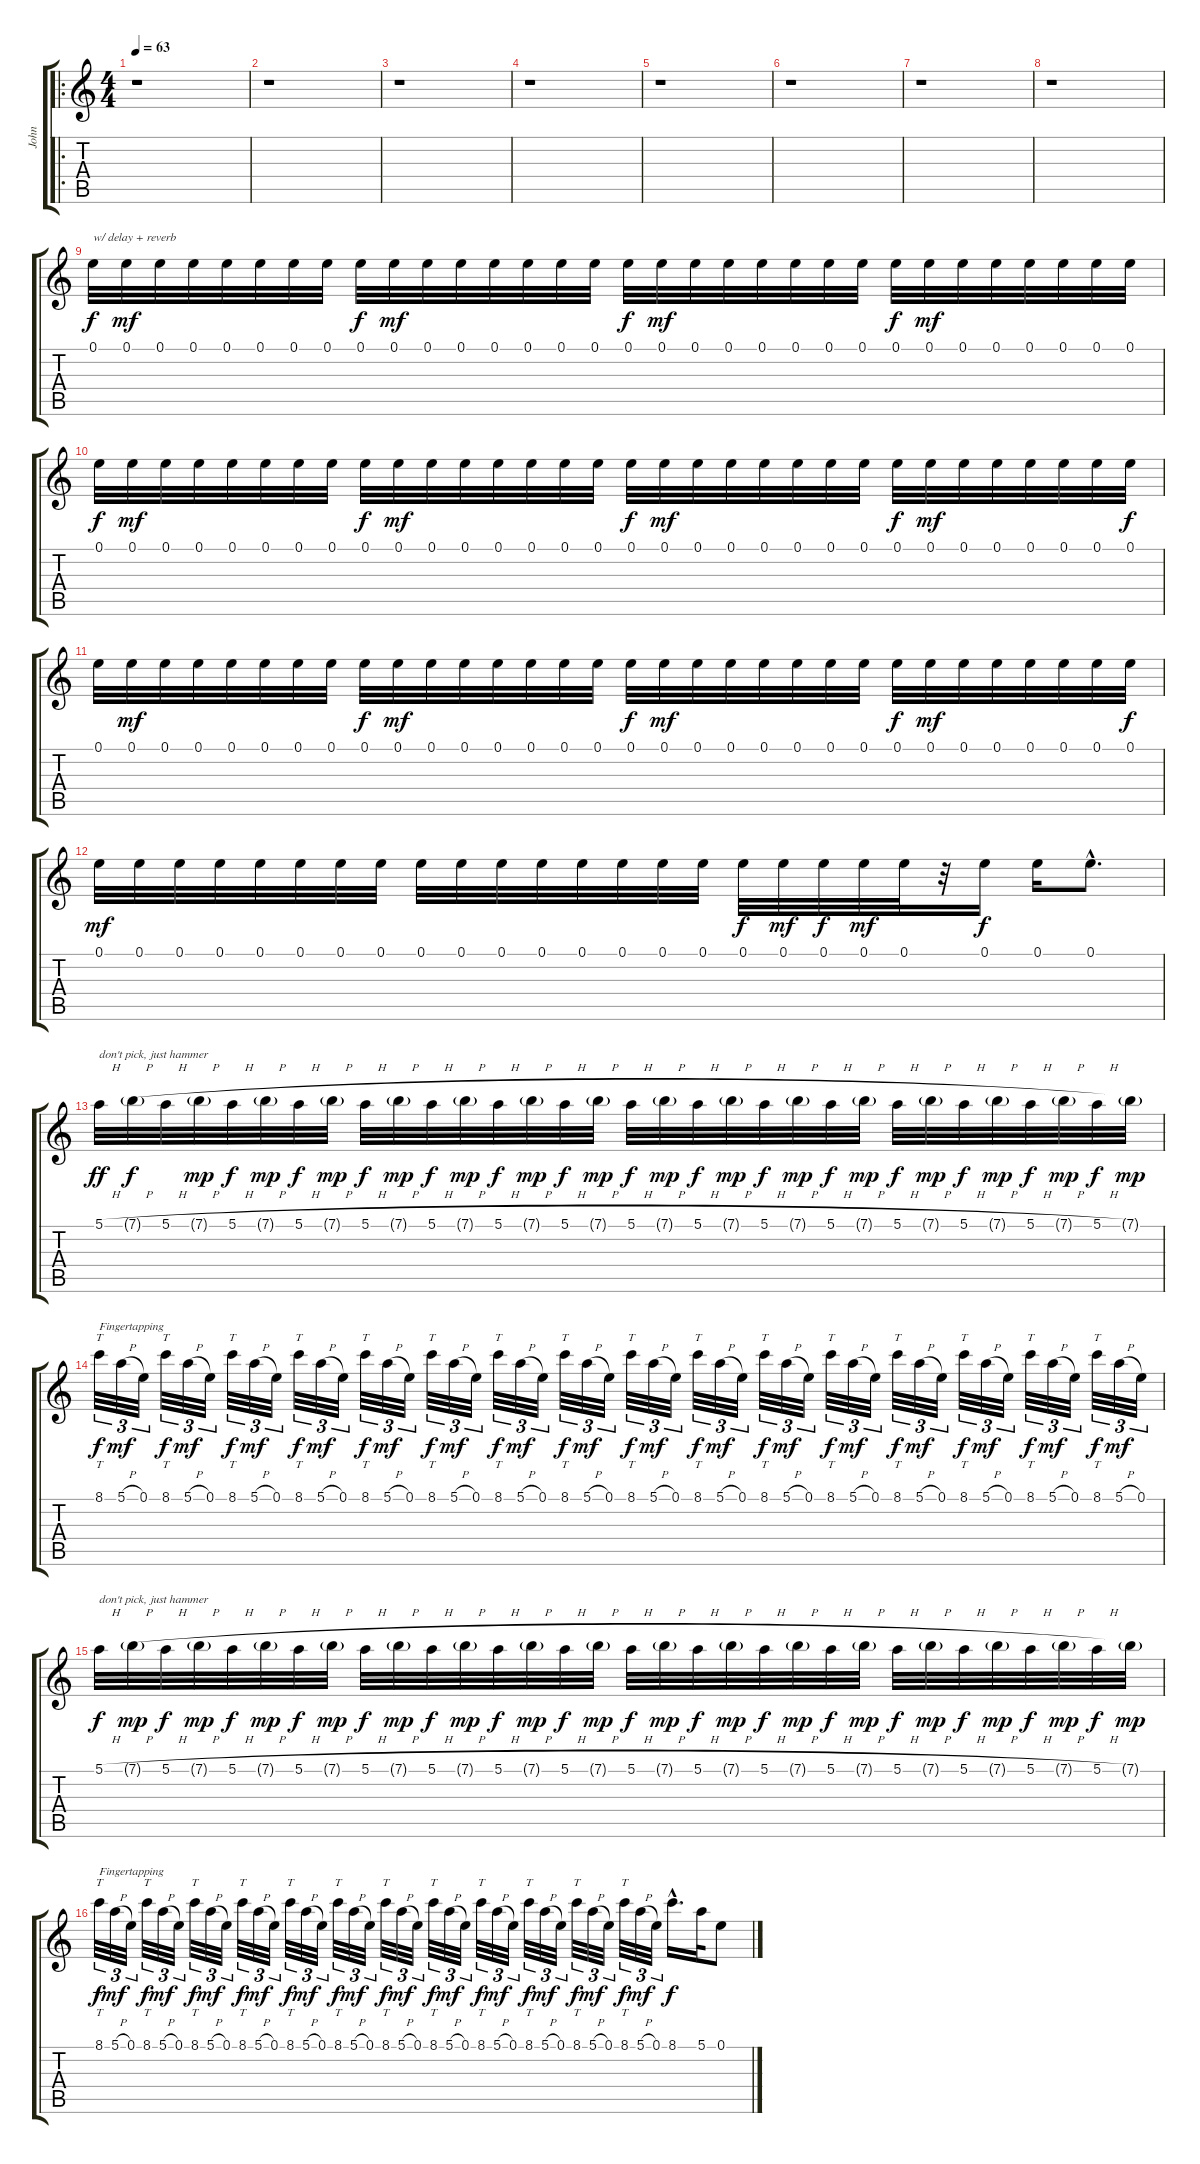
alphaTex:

\track ("John" "John") {instrument electricguitarjazz}
\staff {score tabs}
\tuning (E4 B3 G3 D3 A2 E2) {hide}
\ro
\ts (4 4)
\tempo 63
\clef g2
\ks c
r.1{dy f instrument electricguitarjazz} |
r.1 |
r.1 |
r.1 |
r.1 |
r.1 |
r.1 |
r.1 |
0.1.32{txt "w/ delay + reverb" volume 10} 0.1.32{dy mf} 0.1.32 0.1.32 0.1.32 0.1.32 0.1.32 0.1.32 0.1.32{dy f} 0.1.32{dy mf} 0.1.32 0.1.32 0.1.32 0.1.32 0.1.32 0.1.32 0.1.32{dy f} 0.1.32{dy mf} 0.1.32 0.1.32 0.1.32 0.1.32 0.1.32 0.1.32 0.1.32{dy f} 0.1.32{dy mf} 0.1.32 0.1.32 0.1.32 0.1.32 0.1.32 0.1.32 |
0.1.32{dy f} 0.1.32{dy mf} 0.1.32 0.1.32 0.1.32 0.1.32 0.1.32 0.1.32 0.1.32{dy f} 0.1.32{dy mf} 0.1.32 0.1.32 0.1.32 0.1.32 0.1.32 0.1.32 0.1.32{dy f} 0.1.32{dy mf} 0.1.32 0.1.32 0.1.32 0.1.32 0.1.32 0.1.32 0.1.32{dy f} 0.1.32{dy mf} 0.1.32 0.1.32 0.1.32 0.1.32 0.1.32 0.1.32{dy f} |
0.1.32 0.1.32{dy mf} 0.1.32 0.1.32 0.1.32 0.1.32 0.1.32 0.1.32 0.1.32{dy f} 0.1.32{dy mf} 0.1.32 0.1.32 0.1.32 0.1.32 0.1.32 0.1.32 0.1.32{dy f} 0.1.32{dy mf} 0.1.32 0.1.32 0.1.32 0.1.32 0.1.32 0.1.32 0.1.32{dy f} 0.1.32{dy mf} 0.1.32 0.1.32 0.1.32 0.1.32 0.1.32 0.1.32{dy f} |
0.1.32{dy mf} 0.1.32 0.1.32 0.1.32 0.1.32 0.1.32 0.1.32 0.1.32 0.1.32 0.1.32 0.1.32 0.1.32 0.1.32 0.1.32 0.1.32 0.1.32 0.1.32{dy f} 0.1.32{dy mf} 0.1.32{dy f} 0.1.32{dy mf} 0.1.32 r.32 0.1.16{dy f} 0.1.16 0.1{hac}.8{d} |
5.1{h}.32{txt "don't pick, just hammer" dy ff volume 10} 7.1{h g}.32{dy f} 5.1{h}.32 7.1{h g}.32{dy mp} 5.1{h}.32{dy f} 7.1{h g}.32{dy mp} 5.1{h}.32{dy f} 7.1{h g}.32{dy mp} 5.1{h}.32{dy f} 7.1{h g}.32{dy mp} 5.1{h}.32{dy f} 7.1{h g}.32{dy mp} 5.1{h}.32{dy f} 7.1{h g}.32{dy mp} 5.1{h}.32{dy f} 7.1{h g}.32{dy mp} 5.1{h}.32{dy f} 7.1{h g}.32{dy mp} 5.1{h}.32{dy f} 7.1{h g}.32{dy mp} 5.1{h}.32{dy f} 7.1{h g}.32{dy mp} 5.1{h}.32{dy f} 7.1{h g}.32{dy mp} 5.1{h}.32{dy f} 7.1{h g}.32{dy mp} 5.1{h}.32{dy f} 7.1{h g}.32{dy mp} 5.1{h}.32{dy f} 7.1{h g}.32{dy mp} 5.1{h}.32{dy f} 7.1{g}.32{dy mp} |
8.1.32{tt tu (3 2) txt "Fingertapping" dy f} 5.1{h}.32{tu (3 2) dy mf} 0.1.32{tu (3 2)} 8.1.32{tt tu (3 2) dy f} 5.1{h}.32{tu (3 2) dy mf} 0.1.32{tu (3 2)} 8.1.32{tt tu (3 2) dy f} 5.1{h}.32{tu (3 2) dy mf} 0.1.32{tu (3 2)} 8.1.32{tt tu (3 2) dy f} 5.1{h}.32{tu (3 2) dy mf} 0.1.32{tu (3 2)} 8.1.32{tt tu (3 2) dy f} 5.1{h}.32{tu (3 2) dy mf} 0.1.32{tu (3 2)} 8.1.32{tt tu (3 2) dy f} 5.1{h}.32{tu (3 2) dy mf} 0.1.32{tu (3 2)} 8.1.32{tt tu (3 2) dy f} 5.1{h}.32{tu (3 2) dy mf} 0.1.32{tu (3 2)} 8.1.32{tt tu (3 2) dy f} 5.1{h}.32{tu (3 2) dy mf} 0.1.32{tu (3 2)} 8.1.32{tt tu (3 2) dy f} 5.1{h}.32{tu (3 2) dy mf} 0.1.32{tu (3 2)} 8.1.32{tt tu (3 2) dy f} 5.1{h}.32{tu (3 2) dy mf} 0.1.32{tu (3 2)} 8.1.32{tt tu (3 2) dy f} 5.1{h}.32{tu (3 2) dy mf} 0.1.32{tu (3 2)} 8.1.32{tt tu (3 2) dy f} 5.1{h}.32{tu (3 2) dy mf} 0.1.32{tu (3 2)} 8.1.32{tt tu (3 2) dy f} 5.1{h}.32{tu (3 2) dy mf} 0.1.32{tu (3 2)} 8.1.32{tt tu (3 2) dy f} 5.1{h}.32{tu (3 2) dy mf} 0.1.32{tu (3 2)} 8.1.32{tt tu (3 2) dy f} 5.1{h}.32{tu (3 2) dy mf} 0.1.32{tu (3 2)} 8.1.32{tt tu (3 2) dy f} 5.1{h}.32{tu (3 2) dy mf} 0.1.32{tu (3 2)} |
5.1{h}.32{txt "don't pick, just hammer" dy f} 7.1{h g}.32{dy mp} 5.1{h}.32{dy f} 7.1{h g}.32{dy mp} 5.1{h}.32{dy f} 7.1{h g}.32{dy mp} 5.1{h}.32{dy f} 7.1{h g}.32{dy mp} 5.1{h}.32{dy f} 7.1{h g}.32{dy mp} 5.1{h}.32{dy f} 7.1{h g}.32{dy mp} 5.1{h}.32{dy f} 7.1{h g}.32{dy mp} 5.1{h}.32{dy f} 7.1{h g}.32{dy mp} 5.1{h}.32{dy f} 7.1{h g}.32{dy mp} 5.1{h}.32{dy f} 7.1{h g}.32{dy mp} 5.1{h}.32{dy f} 7.1{h g}.32{dy mp} 5.1{h}.32{dy f} 7.1{h g}.32{dy mp} 5.1{h}.32{dy f} 7.1{h g}.32{dy mp} 5.1{h}.32{dy f} 7.1{h g}.32{dy mp} 5.1{h}.32{dy f} 7.1{h g}.32{dy mp} 5.1{h}.32{dy f} 7.1{g}.32{dy mp} |
8.1.32{tt tu (3 2) txt "Fingertapping" dy f} 5.1{h}.32{tu (3 2) dy mf} 0.1.32{tu (3 2)} 8.1.32{tt tu (3 2) dy f} 5.1{h}.32{tu (3 2) dy mf} 0.1.32{tu (3 2)} 8.1.32{tt tu (3 2) dy f} 5.1{h}.32{tu (3 2) dy mf} 0.1.32{tu (3 2)} 8.1.32{tt tu (3 2) dy f} 5.1{h}.32{tu (3 2) dy mf} 0.1.32{tu (3 2)} 8.1.32{tt tu (3 2) dy f} 5.1{h}.32{tu (3 2) dy mf} 0.1.32{tu (3 2)} 8.1.32{tt tu (3 2) dy f} 5.1{h}.32{tu (3 2) dy mf} 0.1.32{tu (3 2)} 8.1.32{tt tu (3 2) dy f} 5.1{h}.32{tu (3 2) dy mf} 0.1.32{tu (3 2)} 8.1.32{tt tu (3 2) dy f} 5.1{h}.32{tu (3 2) dy mf} 0.1.32{tu (3 2)} 8.1.32{tt tu (3 2) dy f} 5.1{h}.32{tu (3 2) dy mf} 0.1.32{tu (3 2)} 8.1.32{tt tu (3 2) dy f} 5.1{h}.32{tu (3 2) dy mf} 0.1.32{tu (3 2)} 8.1.32{tt tu (3 2) dy f} 5.1{h}.32{tu (3 2) dy mf} 0.1.32{tu (3 2)} 8.1.32{tt tu (3 2) dy f} 5.1{h}.32{tu (3 2) dy mf} 0.1.32{tu (3 2)} 8.1{hac}.16{d dy f} 5.1.32 0.1.8
